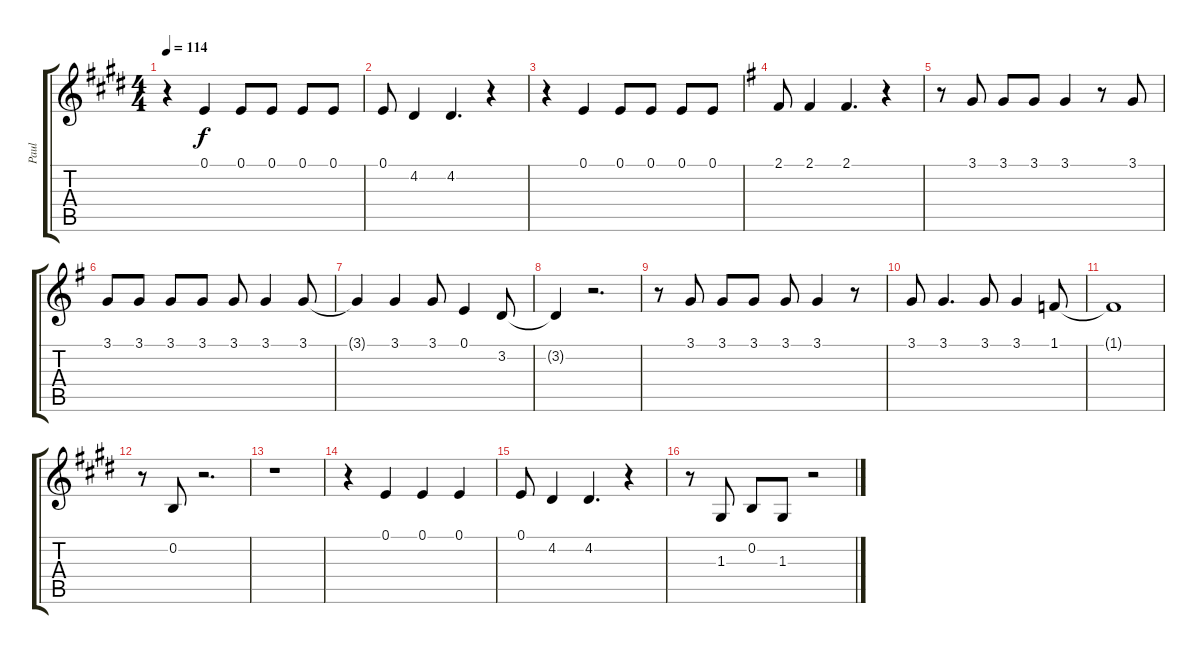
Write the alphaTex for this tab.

\track ("Paul" "Paul") {instrument voiceoohs}
\staff {score tabs}
\tuning (E4 B3 G3 D3 A2 E2) {hide}
\ts (4 4)
\tempo 114
\clef g2
\ks e
r.4{dy f} 0.1.4 0.1.8 0.1.8 0.1.8 0.1.8 |
0.1.8 4.2.4 4.2.4{d} r.4 |
r.4 0.1.4 0.1.8 0.1.8 0.1.8 0.1.8 |
\ks g
2.1.8 2.1.4 2.1.4{d} r.4 |
r.8 3.1.8 3.1.8 3.1.8 3.1.4 r.8 3.1.8 |
3.1.8 3.1.8 3.1.8 3.1.8 3.1.8 3.1.4 3.1.8 |
3.1{t}.4 3.1.4 3.1.8 0.1.4 3.2.8 |
3.2{t}.4 r.2{d} |
r.8 3.1.8 3.1.8 3.1.8 3.1.8 3.1.4 r.8 |
3.1.8 3.1.4{d} 3.1.8 3.1.4 1.1.8 |
1.1{t}.1 |
\ks e
r.8 0.2.8 r.2{d} |
r.1 |
r.4 0.1.4 0.1.4 0.1.4 |
0.1.8 4.2.4 4.2.4{d} r.4 |
r.8 1.3.8 0.2.8 1.3.8 r.2
